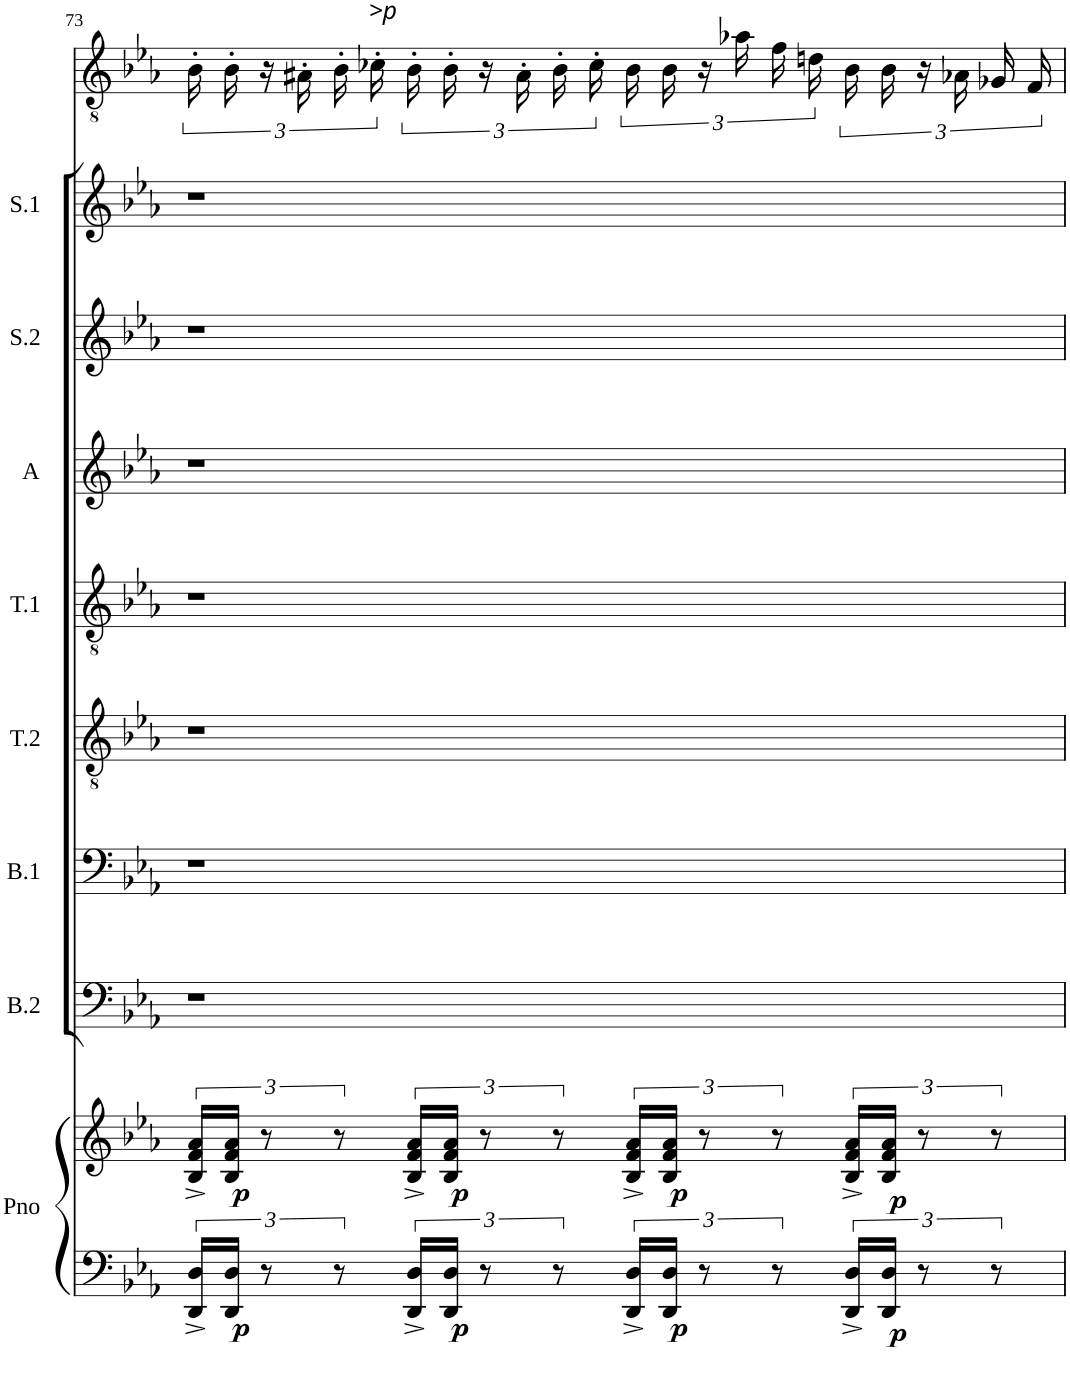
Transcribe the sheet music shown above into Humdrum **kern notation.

**kern	**kern	**dynam	**kern	**kern	**kern	**kern	**kern	**kern	**kern	**kern
*part9	*part9	*part9	*part8	*part7	*part6	*part5	*part4	*part3	*part2	*part1
*staff10	*staff9	*staff9/10	*staff8	*staff7	*staff6	*staff5	*staff4	*staff3	*staff2	*staff1
*I"Piano	*	*	*I"Basse 2	*I"Basse 1	*I"Tenor 2	*I"Tenor 1	*I"Alto	*I"Soprano 2	*I"Soprano 1	*I"Voice
*I'Pno	*	*	*I'B.2	*I'B.1	*I'T.2	*I'T.1	*I'A	*I'S.2	*I'S.1	*
!!LO:PB:g=z
*clefF4	*clefG2	*	*clefF4	*clefF4	*clefGv2	*clefGv2	*clefG2	*clefG2	*clefG2	*clefGv2
*	*	*	*	*	*	*	*	*	*	*Trd12c21
*k[b-e-a-]	*k[b-e-a-]	*	*k[b-e-a-]	*k[b-e-a-]	*k[b-e-a-]	*k[b-e-a-]	*k[b-e-a-]	*k[b-e-a-]	*k[b-e-a-]	*k[b-e-a-]
*E-:	*E-:	*	*E-:	*E-:	*E-:	*E-:	*E-:	*E-:	*E-:	*E-:
*M4/4	*M4/4	*	*M4/4	*M4/4	*M4/4	*M4/4	*M4/4	*M4/4	*M4/4	*M4/4
*met(c)	*met(c)	*	*met(c)	*met(c)	*met(c)	*met(c)	*met(c)	*met(c)	*met(c)	*met(c)
=73	=73	=73	=73	=73	=73	=73	=73	=73	=73	=73
24DD/^ 24D/^LL	24B-/^ 24f/^ 24a-/^LL	.	1r	1r	1r	1r	1r	1r	1r	24B-'\LL
!	!	!LO:DY:b=2	!	!	!	!	!	!	!	!
!	!	!LO:DY:n=1:b	!	!	!	!	!	!	!	!
24DD/ 24D/JJ	24B-/ 24f/ 24a-/JJ	p p	.	.	.	.	.	.	.	24B-'\JJ
12r	12r	.	.	.	.	.	.	.	.	24r
.	.	.	.	.	.	.	.	.	.	24A#X'\LL
12r	12r	.	.	.	.	.	.	.	.	24B-'\
!	!	!	!	!	!	!	!	!	!	!LO:TX:a:i:t=>p
.	.	.	.	.	.	.	.	.	.	24c-X'\JJ
24DD/^ 24D/^LL	24B-/^ 24f/^ 24a-/^LL	.	.	.	.	.	.	.	.	24B-'\LL
!	!	!LO:DY:n=2:b=2	!	!	!	!	!	!	!	!
!	!	!LO:DY:n=3:b	!	!	!	!	!	!	!	!
24DD/ 24D/JJ	24B-/ 24f/ 24a-/JJ	p p	.	.	.	.	.	.	.	24B-'\JJ
12r	12r	.	.	.	.	.	.	.	.	24r
.	.	.	.	.	.	.	.	.	.	24A#'\LL
12r	12r	.	.	.	.	.	.	.	.	24B-'\
.	.	.	.	.	.	.	.	.	.	24c-'\JJ
24DD/^ 24D/^LL	24B-/^ 24f/^ 24a-/^LL	.	.	.	.	.	.	.	.	24B-\LL
!	!	!LO:DY:n=4:b=2	!	!	!	!	!	!	!	!
!	!	!LO:DY:n=5:b	!	!	!	!	!	!	!	!
24DD/ 24D/JJ	24B-/ 24f/ 24a-/JJ	p p	.	.	.	.	.	.	.	24B-\JJ
12r	12r	.	.	.	.	.	.	.	.	24r
.	.	.	.	.	.	.	.	.	.	24a-X\LL
12r	12r	.	.	.	.	.	.	.	.	24f\
.	.	.	.	.	.	.	.	.	.	24dn\JJ
24DD/^ 24D/^LL	24B-/^ 24f/^ 24a-/^LL	.	.	.	.	.	.	.	.	24B-\LL
!	!	!LO:DY:n=6:b=2	!	!	!	!	!	!	!	!
!	!	!LO:DY:n=7:b	!	!	!	!	!	!	!	!
24DD/ 24D/JJ	24B-/ 24f/ 24a-/JJ	p p	.	.	.	.	.	.	.	24B-\JJ
12r	12r	.	.	.	.	.	.	.	.	24r
.	.	.	.	.	.	.	.	.	.	24A-X/LL
12r	12r	.	.	.	.	.	.	.	.	24G-X/
.	.	.	.	.	.	.	.	.	.	24F/JJ
=	=	=	=	=	=	=	=	=	=	=
*-	*-	*-	*-	*-	*-	*-	*-	*-	*-	*-
